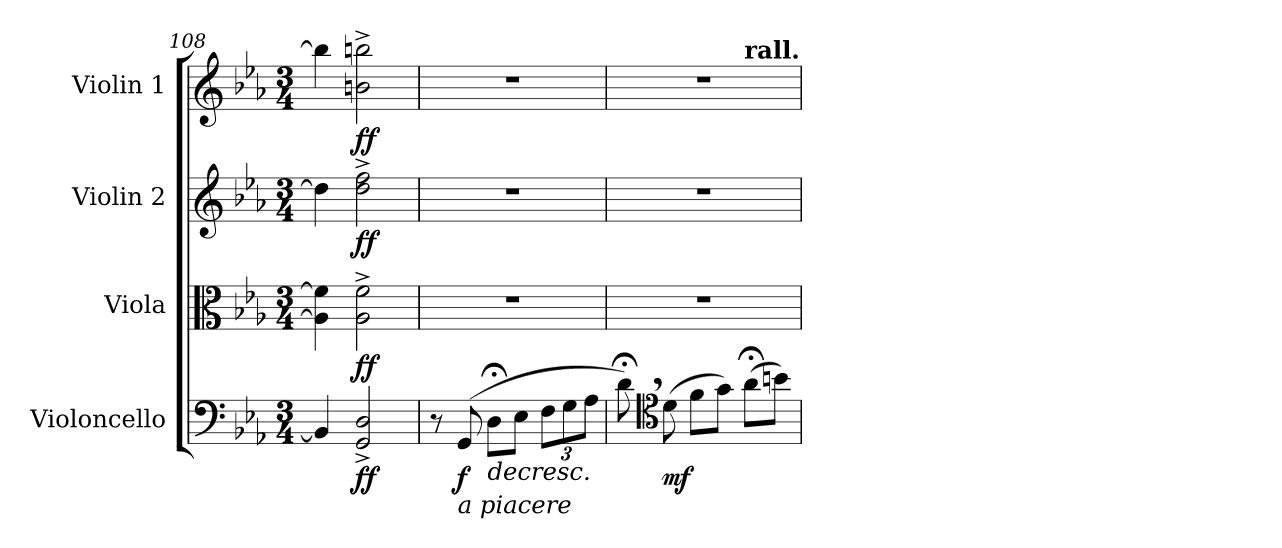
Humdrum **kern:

**kern	**dynam	**kern	**dynam	**kern	**dynam	**kern	**dynam
*part4	*part4	*part3	*part3	*part2	*part2	*part1	*part1
*staff4	*staff4	*staff3	*staff3	*staff2	*staff2	*staff1	*staff1
*I"Violoncello	*	*I"Viola	*	*I"Violin 2	*	*I"Violin 1	*
*I'Vc	*	*I'Vla	*	*I'Vln	*	*I'Vln	*
*clefF4	*	*clefC3	*	*clefG2	*	*clefG2	*
*k[b-e-a-]	*	*k[b-e-a-]	*	*k[b-e-a-]	*	*k[b-e-a-]	*
*M3/4	*	*M3/4	*	*M3/4	*	*M3/4	*
=108	=108	=108	=108	=108	=108	=108	=108
4BB-/]	.	4A-\] 4f\]	.	4dd\]	.	4bb-\]	.
!	!LO:DY:b	!	!LO:DY:b	!	!LO:DY:b	!	!LO:DY:b
2GG/^> 2D/^>	ff	2A-\^ 2f\^	ff	2dd\^ 2ff\^	ff	2bn\^ 2bbn\^	ff
!!LO:LB:g=z
=109	=109	=109	=109	=109	=109	=109	=109
8r	.	2.r	.	2.r	.	2.r	.
!LO:TX:b:i:t=a piacere	!	!	!	!	!	!	!
!	!LO:DY:b	!	!	!	!	!	!
(8GG/	f	.	.	.	.	.	.
!	!LO:HP:b	!	!	!	!	!	!
8D;<\L	>	.	.	.	.	.	.
8E-\J	.	.	.	.	.	.	.
*Xbrackettup	*	*	*	*	*	*	*
12F\L	.	.	.	.	.	.	.
12G\	.	.	.	.	.	.	.
12A-\J	.	.	.	.	.	.	.
=110	=110	=110	=110	=110	=110	=110	=110
*	*	*	*	*	*	*^	*
8d;<,\)	.	2.r	.	2.r	.	2.r	2ryy	.
*clefC4	*	*	*	*	*	*	*	*
!	!LO:DY:b	!	!	!	!	!	!	!
(>8d\	mf	.	.	.	.	.	.	.
8f\L	.	.	.	.	.	.	.	.
8g\J)	.	.	.	.	.	.	.	.
!	!	!	!	!	!	!	!LO:TX:a:B:t=rall.	!
(8a-;<\L	]	.	.	.	.	.	4ryy	.
8bn\J)	.	.	.	.	.	.	.	.
*	*	*	*	*	*	*v	*v	*
=	=	=	=	=	=	=	=
*-	*-	*-	*-	*-	*-	*-	*-
